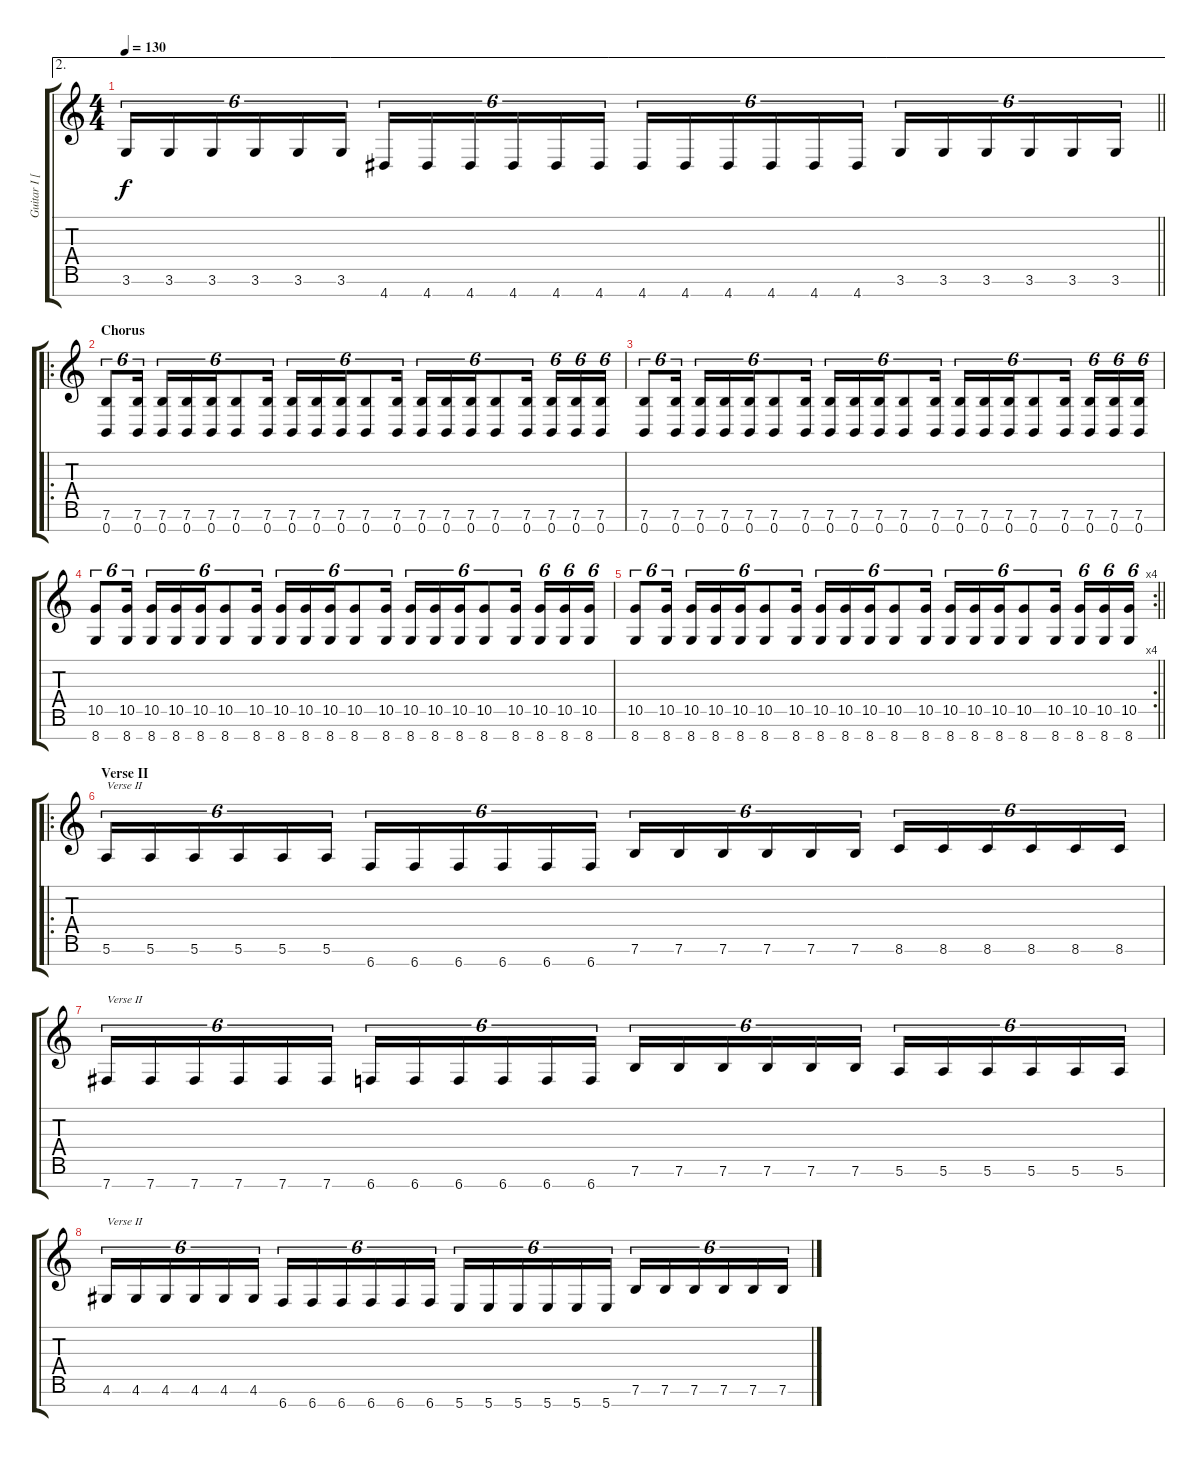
\track ("Guitar I [Ihsahn]" "Guitar I [") {instrument distortionguitar}
\staff {score tabs}
\tuning (E4 B3 G3 D3 A2 E2 B1) {hide}
\ae 2
\ts (4 4)
\tempo 130
\clef g2
\barLineRight lightlight
\ks c
3.6.16{tu (6 4) dy f} 3.6.16{tu (6 4)} 3.6.16{tu (6 4)} 3.6.16{tu (6 4)} 3.6.16{tu (6 4)} 3.6.16{tu (6 4)} 4.7.16{tu (6 4)} 4.7.16{tu (6 4)} 4.7.16{tu (6 4)} 4.7.16{tu (6 4)} 4.7.16{tu (6 4)} 4.7.16{tu (6 4)} 4.7.16{tu (6 4)} 4.7.16{tu (6 4)} 4.7.16{tu (6 4)} 4.7.16{tu (6 4)} 4.7.16{tu (6 4)} 4.7.16{tu (6 4)} 3.6.16{tu (6 4)} 3.6.16{tu (6 4)} 3.6.16{tu (6 4)} 3.6.16{tu (6 4)} 3.6.16{tu (6 4)} 3.6.16{tu (6 4)} |
\ro
\section ("" "Chorus")
(7.6 0.7).8{tu (6 4)} (7.6 0.7).16{tu (6 4)} (7.6 0.7).16{tu (6 4)} (7.6 0.7).16{tu (6 4)} (7.6 0.7).16{tu (6 4)} (7.6 0.7).8{tu (6 4)} (7.6 0.7).16{tu (6 4)} (7.6 0.7).16{tu (6 4)} (7.6 0.7).16{tu (6 4)} (7.6 0.7).16{tu (6 4)} (7.6 0.7).8{tu (6 4)} (7.6 0.7).16{tu (6 4)} (7.6 0.7).16{tu (6 4)} (7.6 0.7).16{tu (6 4)} (7.6 0.7).16{tu (6 4)} (7.6 0.7).8{tu (6 4)} (7.6 0.7).16{tu (6 4)} (7.6 0.7).16{tu (6 4)} (7.6 0.7).16{tu (6 4)} (7.6 0.7).16{tu (6 4)} |
(7.6 0.7).8{tu (6 4)} (7.6 0.7).16{tu (6 4)} (7.6 0.7).16{tu (6 4)} (7.6 0.7).16{tu (6 4)} (7.6 0.7).16{tu (6 4)} (7.6 0.7).8{tu (6 4)} (7.6 0.7).16{tu (6 4)} (7.6 0.7).16{tu (6 4)} (7.6 0.7).16{tu (6 4)} (7.6 0.7).16{tu (6 4)} (7.6 0.7).8{tu (6 4)} (7.6 0.7).16{tu (6 4)} (7.6 0.7).16{tu (6 4)} (7.6 0.7).16{tu (6 4)} (7.6 0.7).16{tu (6 4)} (7.6 0.7).8{tu (6 4)} (7.6 0.7).16{tu (6 4)} (7.6 0.7).16{tu (6 4)} (7.6 0.7).16{tu (6 4)} (7.6 0.7).16{tu (6 4)} |
(10.5 8.7).8{tu (6 4)} (10.5 8.7).16{tu (6 4)} (10.5 8.7).16{tu (6 4)} (10.5 8.7).16{tu (6 4)} (10.5 8.7).16{tu (6 4)} (10.5 8.7).8{tu (6 4)} (10.5 8.7).16{tu (6 4)} (10.5 8.7).16{tu (6 4)} (10.5 8.7).16{tu (6 4)} (10.5 8.7).16{tu (6 4)} (10.5 8.7).8{tu (6 4)} (10.5 8.7).16{tu (6 4)} (10.5 8.7).16{tu (6 4)} (10.5 8.7).16{tu (6 4)} (10.5 8.7).16{tu (6 4)} (10.5 8.7).8{tu (6 4)} (10.5 8.7).16{tu (6 4)} (10.5 8.7).16{tu (6 4)} (10.5 8.7).16{tu (6 4)} (10.5 8.7).16{tu (6 4)} |
\rc 4
\barLineRight lightlight
(10.5 8.7).8{tu (6 4)} (10.5 8.7).16{tu (6 4)} (10.5 8.7).16{tu (6 4)} (10.5 8.7).16{tu (6 4)} (10.5 8.7).16{tu (6 4)} (10.5 8.7).8{tu (6 4)} (10.5 8.7).16{tu (6 4)} (10.5 8.7).16{tu (6 4)} (10.5 8.7).16{tu (6 4)} (10.5 8.7).16{tu (6 4)} (10.5 8.7).8{tu (6 4)} (10.5 8.7).16{tu (6 4)} (10.5 8.7).16{tu (6 4)} (10.5 8.7).16{tu (6 4)} (10.5 8.7).16{tu (6 4)} (10.5 8.7).8{tu (6 4)} (10.5 8.7).16{tu (6 4)} (10.5 8.7).16{tu (6 4)} (10.5 8.7).16{tu (6 4)} (10.5 8.7).16{tu (6 4)} |
\ro
\section ("" "Verse II")
5.6.16{tu (6 4) txt "Verse II"} 5.6.16{tu (6 4)} 5.6.16{tu (6 4)} 5.6.16{tu (6 4)} 5.6.16{tu (6 4)} 5.6.16{tu (6 4)} 6.7.16{tu (6 4)} 6.7.16{tu (6 4)} 6.7.16{tu (6 4)} 6.7.16{tu (6 4)} 6.7.16{tu (6 4)} 6.7.16{tu (6 4)} 7.6.16{tu (6 4)} 7.6.16{tu (6 4)} 7.6.16{tu (6 4)} 7.6.16{tu (6 4)} 7.6.16{tu (6 4)} 7.6.16{tu (6 4)} 8.6.16{tu (6 4)} 8.6.16{tu (6 4)} 8.6.16{tu (6 4)} 8.6.16{tu (6 4)} 8.6.16{tu (6 4)} 8.6.16{tu (6 4)} |
7.7.16{tu (6 4) txt "Verse II"} 7.7.16{tu (6 4)} 7.7.16{tu (6 4)} 7.7.16{tu (6 4)} 7.7.16{tu (6 4)} 7.7.16{tu (6 4)} 6.7.16{tu (6 4)} 6.7.16{tu (6 4)} 6.7.16{tu (6 4)} 6.7.16{tu (6 4)} 6.7.16{tu (6 4)} 6.7.16{tu (6 4)} 7.6.16{tu (6 4)} 7.6.16{tu (6 4)} 7.6.16{tu (6 4)} 7.6.16{tu (6 4)} 7.6.16{tu (6 4)} 7.6.16{tu (6 4)} 5.6.16{tu (6 4)} 5.6.16{tu (6 4)} 5.6.16{tu (6 4)} 5.6.16{tu (6 4)} 5.6.16{tu (6 4)} 5.6.16{tu (6 4)} |
4.6.16{tu (6 4) txt "Verse II"} 4.6.16{tu (6 4)} 4.6.16{tu (6 4)} 4.6.16{tu (6 4)} 4.6.16{tu (6 4)} 4.6.16{tu (6 4)} 6.7.16{tu (6 4)} 6.7.16{tu (6 4)} 6.7.16{tu (6 4)} 6.7.16{tu (6 4)} 6.7.16{tu (6 4)} 6.7.16{tu (6 4)} 5.7.16{tu (6 4)} 5.7.16{tu (6 4)} 5.7.16{tu (6 4)} 5.7.16{tu (6 4)} 5.7.16{tu (6 4)} 5.7.16{tu (6 4)} 7.6.16{tu (6 4)} 7.6.16{tu (6 4)} 7.6.16{tu (6 4)} 7.6.16{tu (6 4)} 7.6.16{tu (6 4)} 7.6.16{tu (6 4)}
